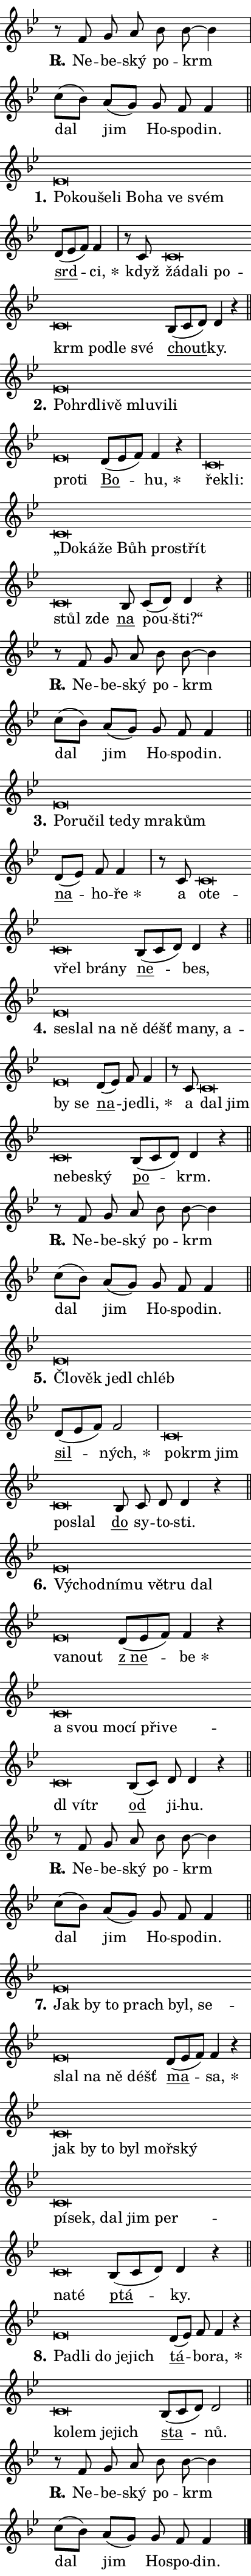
\version "2.24.0"
\header { tagline = "" }
\paper {
  indent = 0\cm
  top-margin = 0\cm
  right-margin = 0\cm
  bottom-margin = 0\cm
  left-margin = 0\cm
  paper-width = 7\cm
  page-breaking = #ly:one-page-breaking
  system-system-spacing.basic-distance = #11
  score-system-spacing.basic-distance = #11
  ragged-last = ##f
}


%% Author: Thomas Morley
%% https://lists.gnu.org/archive/html/lilypond-user/2020-05/msg00002.html
#(define (line-position grob)
"Returns position of @var[grob} in current system:
   @code{'start}, if at first time-step
   @code{'end}, if at last time-step
   @code{'middle} otherwise
"
  (let* ((col (ly:item-get-column grob))
         (ln (ly:grob-object col 'left-neighbor))
         (rn (ly:grob-object col 'right-neighbor))
         (col-to-check-left (if (ly:grob? ln) ln col))
         (col-to-check-right (if (ly:grob? rn) rn col))
         (break-dir-left
           (and
             (ly:grob-property col-to-check-left 'non-musical #f)
             (ly:item-break-dir col-to-check-left)))
         (break-dir-right
           (and
             (ly:grob-property col-to-check-right 'non-musical #f)
             (ly:item-break-dir col-to-check-right))))
        (cond ((eqv? 1 break-dir-left) 'start)
              ((eqv? -1 break-dir-right) 'end)
              (else 'middle))))

#(define (tranparent-at-line-position vctor)
  (lambda (grob)
  "Relying on @code{line-position} select the relevant enry from @var{vctor}.
Used to determine transparency,"
    (case (line-position grob)
      ((end) (not (vector-ref vctor 0)))
      ((middle) (not (vector-ref vctor 1)))
      ((start) (not (vector-ref vctor 2))))))

noteHeadBreakVisibility =
#(define-music-function (break-visibility)(vector?)
"Makes @code{NoteHead}s transparent relying on @var{break-visibility}"
#{
  \override NoteHead.transparent =
    #(tranparent-at-line-position break-visibility)
#})

#(define delete-ledgers-for-transparent-note-heads
  (lambda (grob)
    "Reads whether a @code{NoteHead} is transparent.
If so this @code{NoteHead} is removed from @code{'note-heads} from
@var{grob}, which is supposed to be @code{LedgerLineSpanner}.
As a result ledgers are not printed for this @code{NoteHead}"
    (let* ((nhds-array (ly:grob-object grob 'note-heads))
           (nhds-list
             (if (ly:grob-array? nhds-array)
                 (ly:grob-array->list nhds-array)
                 '()))
           ;; Relies on the transparent-property being done before
           ;; Staff.LedgerLineSpanner.after-line-breaking is executed.
           ;; This is fragile ...
           (to-keep
             (remove
               (lambda (nhd)
                 (ly:grob-property nhd 'transparent #f))
               nhds-list)))
      ;; TODO find a better method to iterate over grob-arrays, similiar
      ;; to filter/remove etc for lists
      ;; For now rebuilt from scratch
      (set! (ly:grob-object grob 'note-heads)  '())
      (for-each
        (lambda (nhd)
          (ly:pointer-group-interface::add-grob grob 'note-heads nhd))
        to-keep))))

hideNotes = {
  \noteHeadBreakVisibility #begin-of-line-visible
}
unHideNotes = {
  \noteHeadBreakVisibility #all-visible
}

% work-around for resetting accidentals
% https://lilypond.org/doc/v2.23/Documentation/notation/displaying-rhythms#unmetered-music
cadenzaMeasure = {
  \cadenzaOff
  \partial 1024 s1024
  \cadenzaOn
}

#(define-markup-command (accent layout props text) (markup?)
  "Underline accented syllable"
  (interpret-markup layout props
    #{\markup \override #'(offset . 4.3) \underline { #text }#}))

responsum = \markup \concat {
  "R" \hspace #-1.05 \path #0.1 #'((moveto 0 0.07) (lineto 0.9 0.8)) \hspace #0.05 "."
}

\layout {
    \context {
        \Staff
        \remove "Time_signature_engraver"
        \override LedgerLineSpanner.after-line-breaking = #delete-ledgers-for-transparent-note-heads
    }
    \context {
        \Voice {
            \override NoteHead.output-attributes = #'((class . "notehead"))
            \override Hairpin.height = #0.55
        }
    }
    \context {
        \Lyrics {
            \override StanzaNumber.output-attributes = #'((class . "stanzanumber"))
            \override LyricSpace.minimum-distance = #0.9
            \override LyricText.font-name = #"TeX Gyre Schola"
            \override LyricText.font-size = 1
            \override StanzaNumber.font-name = #"TeX Gyre Schola Bold"
            \override StanzaNumber.font-size = 1
        }
    }
}

% magnetic-lyrics.ily
%
%   written by
%     Jean Abou Samra <jean@abou-samra.fr>
%     Werner Lemberg <wl@gnu.org>
%
%   adapted by
%     Jiri Hon <jiri.hon@gmail.com>
%
% Version 2022-Apr-15

% https://www.mail-archive.com/lilypond-user@gnu.org/msg149350.html

#(define (Left_hyphen_pointer_engraver context)
   "Collect syllable-hyphen-syllable occurrences in lyrics and store
them in properties.  This engraver only looks to the left.  For
example, if the lyrics input is @code{foo -- bar}, it does the
following.

@itemize @bullet
@item
Set the @code{text} property of the @code{LyricHyphen} grob between
@q{foo} and @q{bar} to @code{foo}.

@item
Set the @code{left-hyphen} property of the @code{LyricText} grob with
text @q{foo} to the @code{LyricHyphen} grob between @q{foo} and
@q{bar}.
@end itemize

Use this auxiliary engraver in combination with the
@code{lyric-@/text::@/apply-@/magnetic-@/offset!} hook."
   (let ((hyphen #f)
         (text #f))
     (make-engraver
      (acknowledgers
       ((lyric-syllable-interface engraver grob source-engraver)
        (set! text grob)))
      (end-acknowledgers
       ((lyric-hyphen-interface engraver grob source-engraver)
        ;(when (not (grob::has-interface grob 'lyric-space-interface))
          (set! hyphen grob)));)
      ((stop-translation-timestep engraver)
       (when (and text hyphen)
         (ly:grob-set-object! text 'left-hyphen hyphen))
       (set! text #f)
       (set! hyphen #f)))))

#(define (lyric-text::apply-magnetic-offset! grob)
   "If the space between two syllables is less than the value in
property @code{LyricText@/.details@/.squash-threshold}, move the right
syllable to the left so that it gets concatenated with the left
syllable.

Use this function as a hook for
@code{LyricText@/.after-@/line-@/breaking} if the
@code{Left_@/hyphen_@/pointer_@/engraver} is active."
   (let ((hyphen (ly:grob-object grob 'left-hyphen #f)))
     (when hyphen
       (let ((left-text (ly:spanner-bound hyphen LEFT)))
         (when (grob::has-interface left-text 'lyric-syllable-interface)
           (let* ((common (ly:grob-common-refpoint grob left-text X))
                  (this-x-ext (ly:grob-extent grob common X))
                  (left-x-ext
                   (begin
                     ;; Trigger magnetism for left-text.
                     (ly:grob-property left-text 'after-line-breaking)
                     (ly:grob-extent left-text common X)))
                  ;; `delta` is the gap width between two syllables.
                  (delta (- (interval-start this-x-ext)
                            (interval-end left-x-ext)))
                  (details (ly:grob-property grob 'details))
                  (threshold (assoc-get 'squash-threshold details 0.2)))
             (when (< delta threshold)
               (let* (;; We have to manipulate the input text so that
                      ;; ligatures crossing syllable boundaries are not
                      ;; disabled.  For languages based on the Latin
                      ;; script this is essentially a beautification.
                      ;; However, for non-Western scripts it can be a
                      ;; necessity.
                      (lt (ly:grob-property left-text 'text))
                      (rt (ly:grob-property grob 'text))
                      (is-space (grob::has-interface hyphen 'lyric-space-interface))
                      (space (if is-space " " ""))
                      (space-markup (grob-interpret-markup grob " "))
                      (space-size (interval-length (ly:stencil-extent space-markup X)))
                      (extra-delta (if is-space space-size 0))
                      ;; Append new syllable.
                      (ltrt-space (if (and (string? lt) (string? rt))
                                (string-append lt space rt)
                                (make-concat-markup (list lt space rt))))
                      ;; Right-align `ltrt` to the right side.
                      (ltrt-space-markup (grob-interpret-markup
                               grob
                               (make-translate-markup
                                (cons (interval-length this-x-ext) 0)
                                (make-right-align-markup ltrt-space)))))
                 (begin
                   ;; Don't print `left-text`.
                   (ly:grob-set-property! left-text 'stencil #f)
                   ;; Set text and stencil (which holds all collected
                   ;; syllables so far) and shift it to the left.
                   (ly:grob-set-property! grob 'text ltrt-space)
                   (ly:grob-set-property! grob 'stencil ltrt-space-markup)
                   (ly:grob-translate-axis! grob (- (- delta extra-delta)) X))))))))))


#(define (lyric-hyphen::displace-bounds-first grob)
   ;; Make very sure this callback isn't triggered too early.
   (let ((left (ly:spanner-bound grob LEFT))
         (right (ly:spanner-bound grob RIGHT)))
     (ly:grob-property left 'after-line-breaking)
     (ly:grob-property right 'after-line-breaking)
     (ly:lyric-hyphen::print grob)))

squashThreshold = #0.4

\layout {
  \context {
    \Lyrics
    \consists #Left_hyphen_pointer_engraver
    \override LyricText.after-line-breaking =
      #lyric-text::apply-magnetic-offset!
    \override LyricHyphen.stencil = #lyric-hyphen::displace-bounds-first
    \override LyricText.details.squash-threshold = \squashThreshold
    \override LyricHyphen.minimum-distance = 0
    \override LyricHyphen.minimum-length = \squashThreshold
  }
}

squash = \override LyricText.details.squash-threshold = 9999
unSquash = \override LyricText.details.squash-threshold = \squashThreshold

left = \override LyricText.self-alignment-X = #LEFT
unLeft = \revert LyricText.self-alignment-X

starOffset = #(lambda (grob) 
                (let ((x_offset (ly:self-alignment-interface::aligned-on-x-parent grob)))
                  (if (= x_offset 0) 0 (+ x_offset 1.2))))

star = #(define-music-function (syllable)(string?)
"Append star separator at the end of a syllable"
#{
  \once \override LyricText.X-offset = #starOffset
  \lyricmode { \markup {
    #syllable
    \override #'((font-name . "TeX Gyre Schola Bold")) \hspace #0.2 \lower #0.65 \larger "*"
  } }
#})

starAccent = #(define-music-function (syllable)(string?)
"Append star separator at the end of a syllable and make accent"
#{
  \once \override LyricText.X-offset = #starOffset
  \lyricmode { \markup {
    \accent #syllable
    \override #'((font-name . "TeX Gyre Schola Bold")) \hspace #0.2 \lower #0.65 \larger "*"
  } }
#})

breath = #(define-music-function (syllable)(string?)
"Append breathing indicator at the end of a syllable"
#{
  \lyricmode { \markup { #syllable "+" } }
#})

optionalBreath = #(define-music-function (syllable)(string?)
"Append optional breathing indicator at the end of a syllable"
#{
  \lyricmode { \markup { #syllable "(+)" } }
#})


\score {
    <<
        \new Voice = "melody" { \cadenzaOn \key bes \major \relative { r8 f' g a bes bes~ bes4 \cadenzaMeasure \bar "|" c8[( bes)] a[( g)] g f f4 \cadenzaMeasure \bar "||" \break } }
        \new Lyrics \lyricsto "melody" { \lyricmode { \set stanza = \responsum
Ne -- be -- ský po -- krm dal jim Ho -- spo -- din. } }
    >>
    \layout {}
}

\score {
    <<
        \new Voice = "melody" { \cadenzaOn \key bes \major \relative { es'\breve*1/16 \hideNotes \breve*1/16 \bar "" \breve*1/16 \bar "" \breve*1/16 \bar "" \breve*1/16 \bar "" \breve*1/16 \bar "" \breve*1/16 \breve*1/16 \bar "" \unHideNotes \bar "" d8[( es f)] f4 \cadenzaMeasure \bar "|" r8 c8 c\breve*1/16 \hideNotes \breve*1/16 \bar "" \breve*1/16 \bar "" \breve*1/16 \bar "" \breve*1/16 \bar "" \breve*1/16 \bar "" \breve*1/16 \breve*1/16 \bar "" \unHideNotes \bar "" bes8[( c d)] d4 r \cadenzaMeasure \bar "||" \break } }
        \new Lyrics \lyricsto "melody" { \lyricmode { \set stanza = "1."
\left Po -- \squash kou -- še -- li Bo -- ha ve svém \unLeft \unSquash \markup \accent srd -- \star ci, když \left žá -- \squash da -- li po -- krm po -- dle své \unLeft \unSquash \markup \accent chout -- ky. } }
    >>
    \layout {}
}

\score {
    <<
        \new Voice = "melody" { \cadenzaOn \key bes \major \relative { es'\breve*1/16 \hideNotes \breve*1/16 \bar "" \breve*1/16 \bar "" \breve*1/16 \bar "" \breve*1/16 \bar "" \breve*1/16 \bar "" \breve*1/16 \bar "" \breve*1/16 \breve*1/16 \bar "" \unHideNotes \bar "" d8[( es f)] f4 r \cadenzaMeasure \bar "|" c\breve*1/16 \hideNotes \breve*1/16 \bar "" \breve*1/16 \bar "" \breve*1/16 \bar "" \breve*1/16 \bar "" \breve*1/16 \bar "" \breve*1/16 \bar "" \breve*1/16 \bar "" \breve*1/16 \breve*1/16 \bar "" \unHideNotes \bar "" bes8 c[( d)] d4 r \cadenzaMeasure \bar "||" \break } }
        \new Lyrics \lyricsto "melody" { \lyricmode { \set stanza = "2."
\left Po -- \squash hr -- dli -- vě mlu -- vi -- li pro -- ti \unLeft \unSquash \markup \accent Bo -- \star hu, \left ře -- \squash kli: „Do -- ká -- že Bůh pro -- střít stůl zde \unLeft \unSquash \markup \accent na pou -- šti?“ } }
    >>
    \layout {}
}

\score {
    <<
        \new Voice = "melody" { \cadenzaOn \key bes \major \relative { r8 f' g a bes bes~ bes4 \cadenzaMeasure \bar "|" c8[( bes)] a[( g)] g f f4 \cadenzaMeasure \bar "||" \break } }
        \new Lyrics \lyricsto "melody" { \lyricmode { \set stanza = \responsum
Ne -- be -- ský po -- krm dal jim Ho -- spo -- din. } }
    >>
    \layout {}
}

\score {
    <<
        \new Voice = "melody" { \cadenzaOn \key bes \major \relative { es'\breve*1/16 \hideNotes \breve*1/16 \bar "" \breve*1/16 \bar "" \breve*1/16 \bar "" \breve*1/16 \bar "" \breve*1/16 \breve*1/16 \bar "" \unHideNotes \bar "" d8[( es)] f f4 \cadenzaMeasure \bar "|" r8 c8 c\breve*1/16 \hideNotes \breve*1/16 \bar "" \breve*1/16 \bar "" \breve*1/16 \breve*1/16 \bar "" \unHideNotes \bar "" bes8[( c d)] d4 r \cadenzaMeasure \bar "||" \break } }
        \new Lyrics \lyricsto "melody" { \lyricmode { \set stanza = "3."
\left Po -- \squash ru -- čil te -- dy mra -- kům \unLeft \unSquash \markup \accent na -- ho -- \star ře a \left o -- \squash te -- vřel brá -- ny \unLeft \unSquash \markup \accent ne -- bes, } }
    >>
    \layout {}
}

\score {
    <<
        \new Voice = "melody" { \cadenzaOn \key bes \major \relative { es'\breve*1/16 \hideNotes \breve*1/16 \bar "" \breve*1/16 \bar "" \breve*1/16 \bar "" \breve*1/16 \bar "" \breve*1/16 \bar "" \breve*1/16 \bar "" \breve*1/16 \bar "" \breve*1/16 \breve*1/16 \bar "" \unHideNotes \bar "" d8[( es)] f f4 \cadenzaMeasure \bar "|" r8 c8 c\breve*1/16 \hideNotes \breve*1/16 \bar "" \breve*1/16 \bar "" \breve*1/16 \breve*1/16 \bar "" \unHideNotes \bar "" bes8[( c d)] d4 r \cadenzaMeasure \bar "||" \break } }
        \new Lyrics \lyricsto "melody" { \lyricmode { \set stanza = "4."
\left se -- \squash slal na ně déšť ma -- ny, a -- by se \unLeft \unSquash \markup \accent na -- je -- \star dli, a \left dal \squash jim ne -- be -- ský \unLeft \unSquash \markup \accent po -- krm. } }
    >>
    \layout {}
}

\score {
    <<
        \new Voice = "melody" { \cadenzaOn \key bes \major \relative { r8 f' g a bes bes~ bes4 \cadenzaMeasure \bar "|" c8[( bes)] a[( g)] g f f4 \cadenzaMeasure \bar "||" \break } }
        \new Lyrics \lyricsto "melody" { \lyricmode { \set stanza = \responsum
Ne -- be -- ský po -- krm dal jim Ho -- spo -- din. } }
    >>
    \layout {}
}

\score {
    <<
        \new Voice = "melody" { \cadenzaOn \key bes \major \relative { es'\breve*1/16 \hideNotes \breve*1/16 \bar "" \breve*1/16 \bar "" \breve*1/16 \breve*1/16 \bar "" \unHideNotes \bar "" d8[( es f)] f2 \cadenzaMeasure \bar "|" c\breve*1/16 \hideNotes \breve*1/16 \bar "" \breve*1/16 \bar "" \breve*1/16 \breve*1/16 \bar "" \unHideNotes \bar "" bes8 c d d4 r \cadenzaMeasure \bar "||" \break } }
        \new Lyrics \lyricsto "melody" { \lyricmode { \set stanza = "5."
\left Člo -- \squash věk je -- dl chléb \unLeft \unSquash \markup \accent sil -- \star ných, \left po -- \squash krm jim po -- slal \unLeft \unSquash \markup \accent do sy -- to -- sti. } }
    >>
    \layout {}
}

\score {
    <<
        \new Voice = "melody" { \cadenzaOn \key bes \major \relative { es'\breve*1/16 \hideNotes \breve*1/16 \bar "" \breve*1/16 \bar "" \breve*1/16 \bar "" \breve*1/16 \bar "" \breve*1/16 \bar "" \breve*1/16 \bar "" \breve*1/16 \breve*1/16 \bar "" \unHideNotes \bar "" d8[( es f)] f4 r \cadenzaMeasure \bar "|" c\breve*1/16 \hideNotes \breve*1/16 \bar "" \breve*1/16 \bar "" \breve*1/16 \bar "" \breve*1/16 \bar "" \breve*1/16 \bar "" \breve*1/16 \bar "" \breve*1/16 \breve*1/16 \bar "" \unHideNotes \bar "" bes8[( c)] d d4 r \cadenzaMeasure \bar "||" \break } }
        \new Lyrics \lyricsto "melody" { \lyricmode { \set stanza = "6."
\left Vý -- \squash chod -- ní -- mu vě -- tru dal va -- nout \unLeft \unSquash \markup \accent "z ne" -- \star be \left a \squash svou mo -- cí při -- ve -- dl ví -- tr \unLeft \unSquash \markup \accent od ji -- hu. } }
    >>
    \layout {}
}

\score {
    <<
        \new Voice = "melody" { \cadenzaOn \key bes \major \relative { r8 f' g a bes bes~ bes4 \cadenzaMeasure \bar "|" c8[( bes)] a[( g)] g f f4 \cadenzaMeasure \bar "||" \break } }
        \new Lyrics \lyricsto "melody" { \lyricmode { \set stanza = \responsum
Ne -- be -- ský po -- krm dal jim Ho -- spo -- din. } }
    >>
    \layout {}
}

\score {
    <<
        \new Voice = "melody" { \cadenzaOn \key bes \major \relative { es'\breve*1/16 \hideNotes \breve*1/16 \bar "" \breve*1/16 \bar "" \breve*1/16 \bar "" \breve*1/16 \bar "" \breve*1/16 \bar "" \breve*1/16 \bar "" \breve*1/16 \bar "" \breve*1/16 \breve*1/16 \bar "" \unHideNotes \bar "" d8[( es f)] f4 r \cadenzaMeasure \bar "|" c\breve*1/16 \hideNotes \breve*1/16 \bar "" \breve*1/16 \bar "" \breve*1/16 \bar "" \breve*1/16 \bar "" \breve*1/16 \bar "" \breve*1/16 \bar "" \breve*1/16 \bar "" \breve*1/16 \bar "" \breve*1/16 \bar "" \breve*1/16 \bar "" \breve*1/16 \breve*1/16 \bar "" \unHideNotes \bar "" bes8[( c d)] d4 r \cadenzaMeasure \bar "||" \break } }
        \new Lyrics \lyricsto "melody" { \lyricmode { \set stanza = "7."
\left Jak \squash by to prach byl, se -- slal na ně déšť \unLeft \unSquash \markup \accent ma -- \star sa, \left jak \squash by to byl moř -- ský pí -- sek, dal jim per -- na -- té \unLeft \unSquash \markup \accent ptá -- ky. } }
    >>
    \layout {}
}

\score {
    <<
        \new Voice = "melody" { \cadenzaOn \key bes \major \relative { es'\breve*1/16 \hideNotes \breve*1/16 \bar "" \breve*1/16 \bar "" \breve*1/16 \breve*1/16 \bar "" \unHideNotes \bar "" d8[( es)] f f4 r \cadenzaMeasure \bar "|" c\breve*1/16 \hideNotes \breve*1/16 \bar "" \breve*1/16 \breve*1/16 \bar "" \unHideNotes \bar "" bes8[( c d)] d2 \cadenzaMeasure \bar "||" \break } }
        \new Lyrics \lyricsto "melody" { \lyricmode { \set stanza = "8."
\left Pa -- \squash dli do je -- jich \unLeft \unSquash \markup \accent tá -- bo -- \star ra, \left ko -- \squash lem je -- jich \unLeft \unSquash \markup \accent sta -- nů. } }
    >>
    \layout {}
}

\score {
    <<
        \new Voice = "melody" { \cadenzaOn \key bes \major \relative { r8 f' g a bes bes~ bes4 \cadenzaMeasure \bar "|" c8[( bes)] a[( g)] g f f4 \cadenzaMeasure \bar "||" \break } \bar "|." }
        \new Lyrics \lyricsto "melody" { \lyricmode { \set stanza = \responsum
Ne -- be -- ský po -- krm dal jim Ho -- spo -- din. } }
    >>
    \layout {}
}
